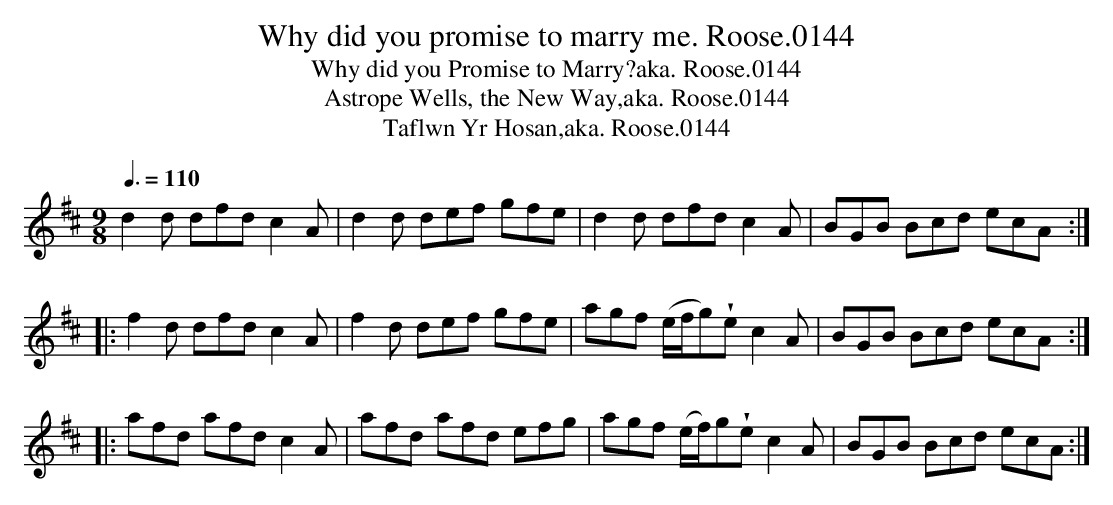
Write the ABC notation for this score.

X:1
T:Why did you promise to marry me. Roose.0144
T:Why did you Promise to Marry?aka. Roose.0144
T:Astrope Wells, the New Way,aka. Roose.0144
T:Taflwn Yr Hosan,aka. Roose.0144
M:9/8
L:1/8
Q:3/8=110
K:D
d2d dfd c2A|d2d def gfe|d2d dfd c2A|BGB Bcd ecA:|
|:f2d dfd c2A|f2d def gfe|agf (e/f/g)!wedge!e c2A|BGB Bcd ecA:|
|:afd afd c2A|afd afd efg|agf (e/f/)g!wedge!e c2A|BGB Bcd ecA:|
